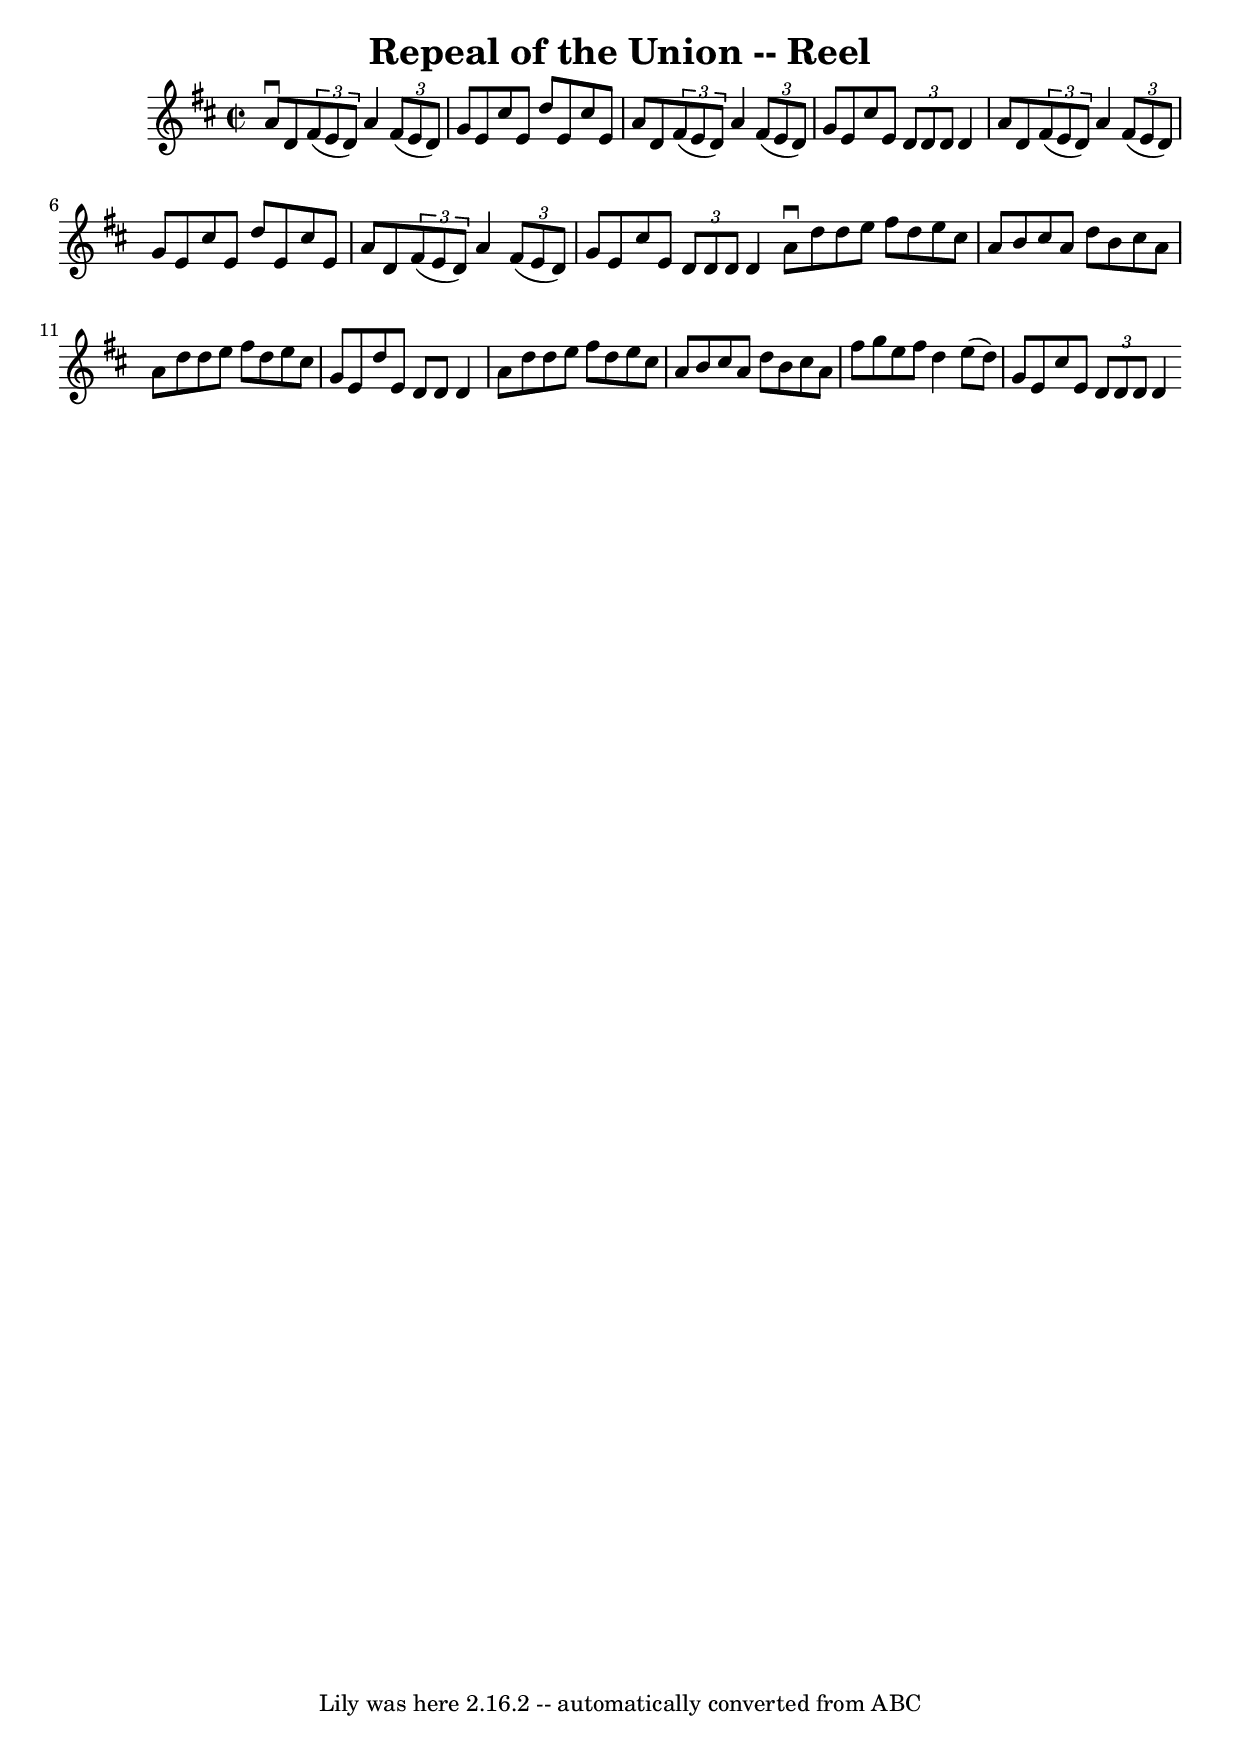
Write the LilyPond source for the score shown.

\version "2.16.2"
\include "Mammoth.ily"
\header {
  %% book = "Ryan's Mammoth Collection"
 crossRefNumber = "1"
 footnotes = "\\\\388"
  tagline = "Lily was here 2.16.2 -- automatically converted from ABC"
  title = "Repeal of the Union -- Reel"

}
voicedefault =  {


  \override Staff.TimeSignature #'style = #'C
  \time 2/2 
  \key d \major
 a'8^\downbow d'8    \times 2/3 { fs'8 (e'8  
				 d'8) 
				 } a'4    \times 2/3 { fs'8 (e'8 d'8)  						     }    |
 g'8 e'8 cs''8 e'8 d''8 e'8 cs''8 e'8     |
 a'8    
 d'8    \times 2/3 { fs'8 (e'8 d'8) 
		    } a'4    \times 2/3 { fs'8 
					  (e'8 d'8)  					}    |
 g'8 e'8 cs''8 e'8    \times 2/3 {   
 d'8 d'8 d'8     } d'4     |
 a'8 d'8    \times 2/3 { fs'8 (
			 e'8 d'8) 
			} a'4    \times 2/3 { fs'8 (e'8 d'8)  					    }     |
 g'8 e'8 cs''8 e'8 d''8 e'8 cs''8 e'8     |
 a'8 d'8    \times 2/3 { fs'8 (e'8 d'8) 
			} a'4    
  \times 2/3 { fs'8 (e'8 d'8)  	     }    |
 g'8 e'8 cs''8    
 e'8    \times 2/3 { d'8 d'8 d'8   		    } d'4    \bar " |." a'8^\downbow d''8 d''8 e''8 fs''8 d''8 e''8 cs''8     |
 a'8 b'8 cs''8 a'8 d''8 b'8 cs''8 a'8     |
 a'8 d''8 d''8 e''8 fs''8 d''8 e''8 cs''8     |
 g'8 e'8 d''8 e'8 d'8 d'8 d'4     |
 a'8 d''8 d''8 e''8 fs''8 d''8 e''8 cs''8     |
 a'8 b'8 cs''8 a'8 d''8 b'8 cs''8 a'8     |
 fs''8 g''8 e''8 fs''8 d''4 e''8 (d''8)    |
 g'8 e'8 cs''8 e'8    
  \times 2/3 { d'8 d'8 d'8   	     } d'4    \bar " |."   

}

\score{
  <<

    \context Staff="default"
    {
      \voicedefault 
      
    }

  >>
  \layout {
    
  }
  \midi {
  }

}
